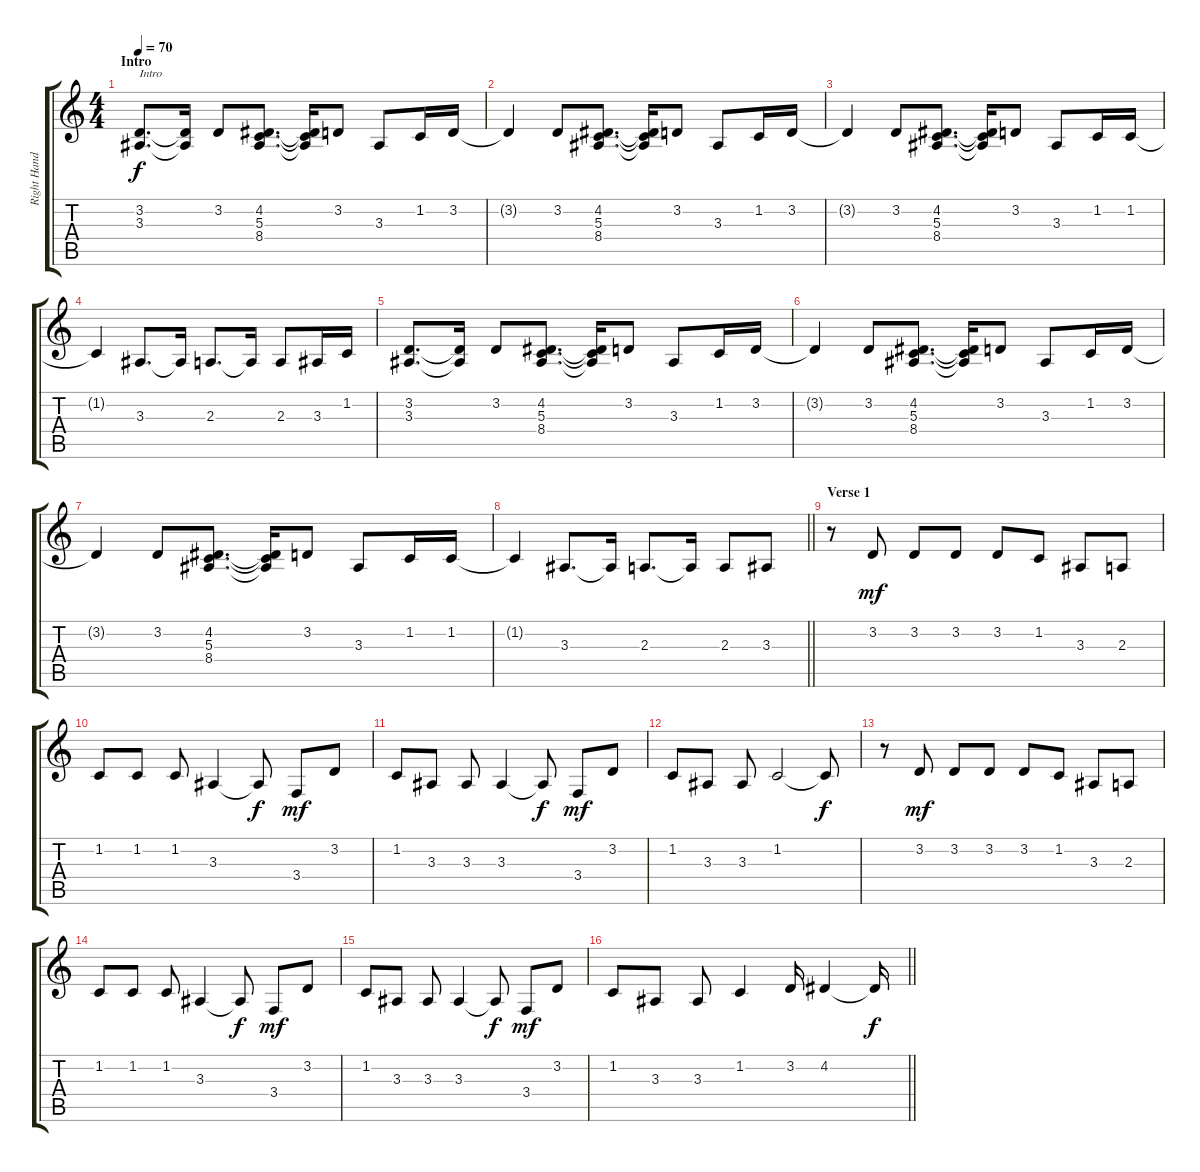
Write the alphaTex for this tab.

\track ("Right Hand -2" "Right Hand") {instrument acousticgrandpiano}
\staff {score tabs}
\tuning (E4 B3 G3 D3 A2 E2) {hide}
\ts (4 4)
\section ("" "Intro")
\tempo 70
\clef g2
\ks c
(3.2 3.3).8{d txt "Intro" dy f instrument acousticgrandpiano} (3.2{t} 3.3{t}).16 3.2.8 (4.2 5.3 8.4).8{d} (4.2{t} 5.3{t} 8.4{t}).16 3.2.8 3.3.8 1.2.16 3.2.16 |
3.2{t}.4 3.2.8 (4.2 5.3 8.4).8{d} (4.2{t} 5.3{t} 8.4{t}).16 3.2.8 3.3.8 1.2.16 3.2.16 |
3.2{t}.4 3.2.8 (4.2 5.3 8.4).8{d} (4.2{t} 5.3{t} 8.4{t}).16 3.2.8 3.3.8 1.2.16 1.2.16 |
1.2{t}.4 3.3.8{d} 3.3{t}.16 2.3.8{d} 2.3{t}.16 2.3.8 3.3.16 1.2.16 |
(3.2 3.3).8{d} (3.2{t} 3.3{t}).16 3.2.8 (4.2 5.3 8.4).8{d} (4.2{t} 5.3{t} 8.4{t}).16 3.2.8 3.3.8 1.2.16 3.2.16 |
3.2{t}.4 3.2.8 (4.2 5.3 8.4).8{d} (4.2{t} 5.3{t} 8.4{t}).16 3.2.8 3.3.8 1.2.16 3.2.16 |
3.2{t}.4 3.2.8 (4.2 5.3 8.4).8{d} (4.2{t} 5.3{t} 8.4{t}).16 3.2.8 3.3.8 1.2.16 1.2.16 |
\barLineRight lightlight
1.2{t}.4 3.3.8{d} 3.3{t}.16 2.3.8{d} 2.3{t}.16 2.3.8 3.3.8 |
\section ("" "Verse 1")
r.8 3.2.8{dy mf} 3.2.8 3.2.8 3.2.8 1.2.8 3.3.8 2.3.8 |
1.2.8 1.2.8 1.2.8 3.3.4 3.3{t}.8{dy f} 3.4.8{dy mf} 3.2.8 |
1.2.8 3.3.8 3.3.8 3.3.4 3.3{t}.8{dy f} 3.4.8{dy mf} 3.2.8 |
1.2.8 3.3.8 3.3.8 1.2.2 1.2{t}.8{dy f} |
r.8 3.2.8{dy mf} 3.2.8 3.2.8 3.2.8 1.2.8 3.3.8 2.3.8 |
1.2.8 1.2.8 1.2.8 3.3.4 3.3{t}.8{dy f} 3.4.8{dy mf} 3.2.8 |
1.2.8 3.3.8 3.3.8 3.3.4 3.3{t}.8{dy f} 3.4.8{dy mf} 3.2.8 |
\barLineRight lightlight
1.2.8 3.3.8 3.3.8 1.2.4 3.2.16 4.2.4 4.2{t}.16{dy f}
